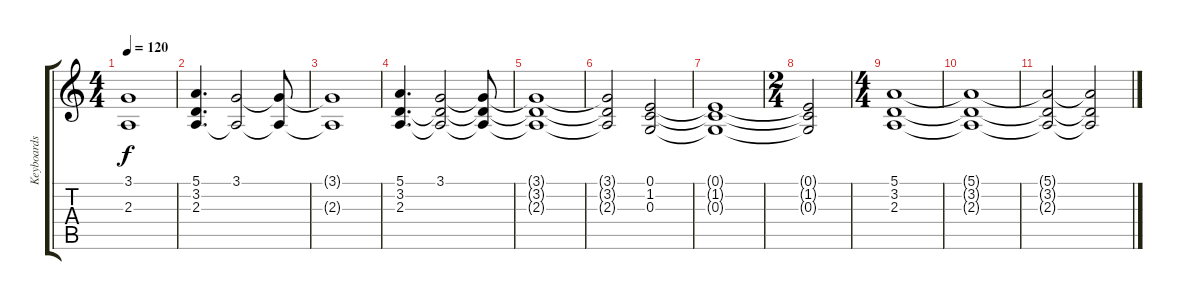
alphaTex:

\track ("Keyboards 2" "Keyboards ") {instrument pad2warm}
\staff {score tabs}
\tuning (E4 B3 G3 D3 A2 E2) {hide}
\ts (4 4)
\tempo 120
\clef g2
\ks c
(3.1{t} 2.3{t}).1{dy f} |
(5.1 3.2 2.3).4{d} (3.1 2.3{t}).2 (3.1{t} 2.3{t}).8 |
(3.1{t} 2.3{t}).1 |
(5.1 3.2 2.3).4{d} (3.1 3.2{t} 2.3{t}).2 (3.1{t} 3.2{t} 2.3{t}).8 |
(3.1{t} 3.2{t} 2.3{t}).1 |
(3.1{t} 3.2{t} 2.3{t}).2 (0.1 1.2 0.3).2 |
(0.1{t} 1.2{t} 0.3{t}).1 |
\ts (2 4)
(0.1{t} 1.2{t} 0.3{t}).2 |
\ts (4 4)
(5.1 3.2 2.3).1 |
(5.1{t} 3.2{t} 2.3{t}).1 |
(5.1{t} 3.2{t} 2.3{t}).2 (5.1{t} 3.2{t} 2.3{t}).2
